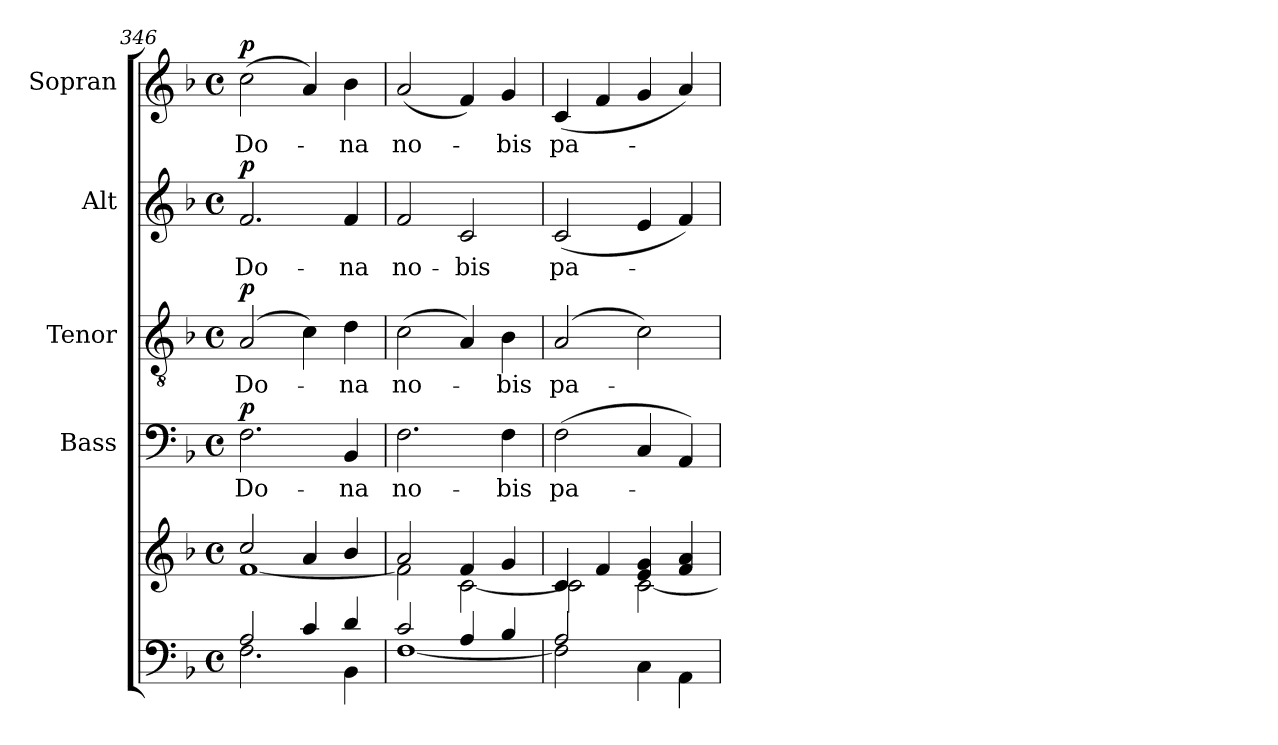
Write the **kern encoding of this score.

**kern	**kern	**kern	**text	**dynam	**kern	**text	**dynam	**kern	**text	**dynam	**kern	**text	**dynam
*part5	*part5	*part4	*part4	*part4	*part3	*part3	*part3	*part2	*part2	*part2	*part1	*part1	*part1
*staff6	*staff5	*staff4	*staff4	*staff4	*staff3	*staff3	*staff3	*staff2	*staff2	*staff2	*staff1	*staff1	*staff1
*	*	*I"Bass	*	*	*I"Tenor	*	*	*I"Alt	*	*	*I"Sopran	*	*
*	*	*I'B.	*	*	*I'T.	*	*	*I'A.	*	*	*I'S.	*	*
*clefF4	*clefG2	*clefF4	*	*	*clefGv2	*	*	*clefG2	*	*	*clefG2	*	*
*k[b-]	*k[b-]	*k[b-]	*	*	*k[b-]	*	*	*k[b-]	*	*	*k[b-]	*	*
*F:	*F:	*F:	*	*	*F:	*	*	*F:	*	*	*F:	*	*
*M4/4	*M4/4	*M4/4	*	*	*M4/4	*	*	*M4/4	*	*	*M4/4	*	*
*met(c)	*met(c)	*met(c)	*	*	*met(c)	*	*	*met(c)	*	*	*met(c)	*	*
=346	=346	=346	=346	=346	=346	=346	=346	=346	=346	=346	=346	=346	=346
*^	*^	*	*	*	*	*	*	*	*	*	*	*	*
!	!	!	!	!	!LO:LY:b	!LO:DY:a	!	!LO:LY:b	!LO:DY:a	!	!LO:LY:b	!LO:DY:a	!	!LO:LY:b	!LO:DY:a
2A/	2.F\	2cc/	[<1f	2.F\	Do-	p	(2A/	Do-	p	2.f/	Do-	p	(>2cc\	Do-	p
4c/	.	4a/	.	.	.	.	4c\)	.	.	.	.	.	4a/)	.	.
!	!	!	!	!	!LO:LY:b	!	!	!LO:LY:b	!	!	!LO:LY:b	!	!	!LO:LY:b	!
4d/	4BB-\	4b-/	.	4BB-/	-na	.	4d\	-na	.	4f/	-na	.	4b-\	-na	.
!!LO:LB:g=z
=347	=347	=347	=347	=347	=347	=347	=347	=347	=347	=347	=347	=347	=347	=347	=347
!	!	!	!	!	!LO:LY:b	!	!	!LO:LY:b	!	!	!LO:LY:b	!	!	!LO:LY:b	!
2c/	[<1F	2a/	2f\]	2.F\	no-	.	(>2c\	no-	.	2f/	no-	.	(<2a/	no-	.
!	!	!	!	!	!	!	!	!	!	!	!LO:LY:b	!	!	!	!
4A/	.	4f/	[<2c\	.	.	.	4A/)	.	.	2c/	-bis	.	4f/)	.	.
!	!	!	!	!	!LO:LY:b	!	!	!LO:LY:b	!	!	!	!	!	!LO:LY:b	!
4B-/	.	4g/	.	4F\	-bis	.	4B-\	-bis	.	.	.	.	4g/	-bis	.
=348	=348	=348	=348	=348	=348	=348	=348	=348	=348	=348	=348	=348	=348	=348	=348
!	!	!	!	!	!LO:LY:b	!	!	!LO:LY:b	!	!	!LO:LY:b	!	!	!LO:LY:b	!
2A/	2F\]	4c/	2c\]	(>2F\	pa-	.	(2A/	pa-	.	(<2c/	pa-	.	(<4c/	pa-	.
.	.	4f/	.	.	.	.	.	.	.	.	.	.	4f/	.	.
2ryy	4C\	4e/ 4g/	[<2c\	4C/	.	.	2c\)	.	.	4e/	.	.	4g/	.	.
.	4AA\	4f/ 4a/	.	4AA/)	.	.	.	.	.	4f/)	.	.	4a/)	.	.
*v	*v	*	*	*	*	*	*	*	*	*	*	*	*	*	*
*	*v	*v	*	*	*	*	*	*	*	*	*	*	*	*
=	=	=	=	=	=	=	=	=	=	=	=	=	=
*-	*-	*-	*-	*-	*-	*-	*-	*-	*-	*-	*-	*-	*-
